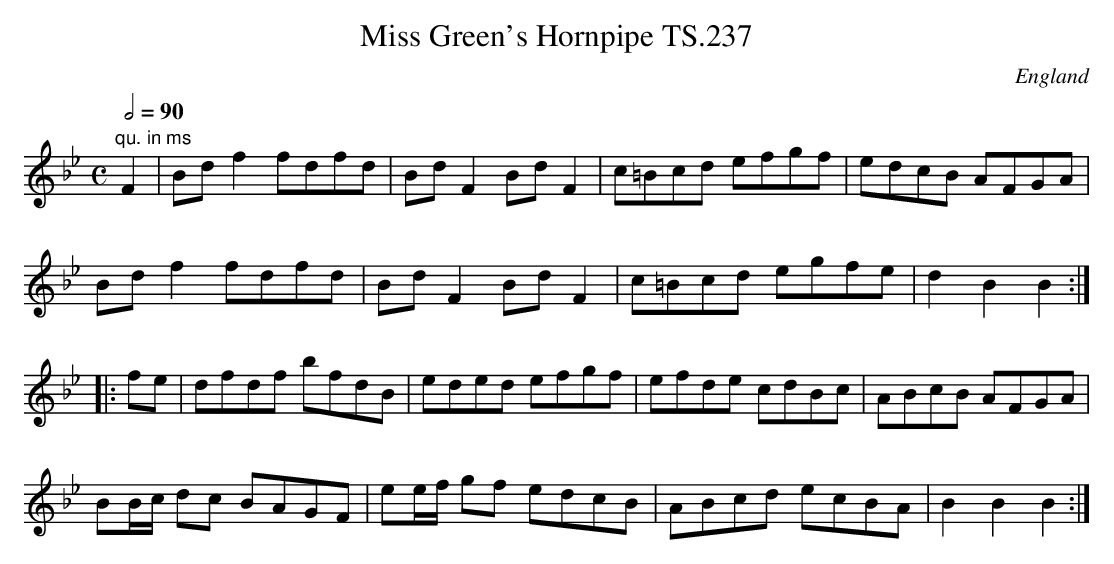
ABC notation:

X:1
T:Miss Green's Hornpipe TS.237
M:C
L:1/8
Q:1/2=90
O:England
K:Bb major
"qu. in ms"F2|Bd f2fdfd|BdF2BdF2|c=Bcd efgf|edcB AFGA|!
Bdf2fdfd|BdF2BdF2|c=Bcd egfe|d2B2B2:|!
|:fe|dfdf bfdB|eded efgf|efde cdBc|ABcB AFGA|!
BB/c/ dc BAGF|ee/f/ gf edcB|ABcd ecBA|B2B2B2:|]
